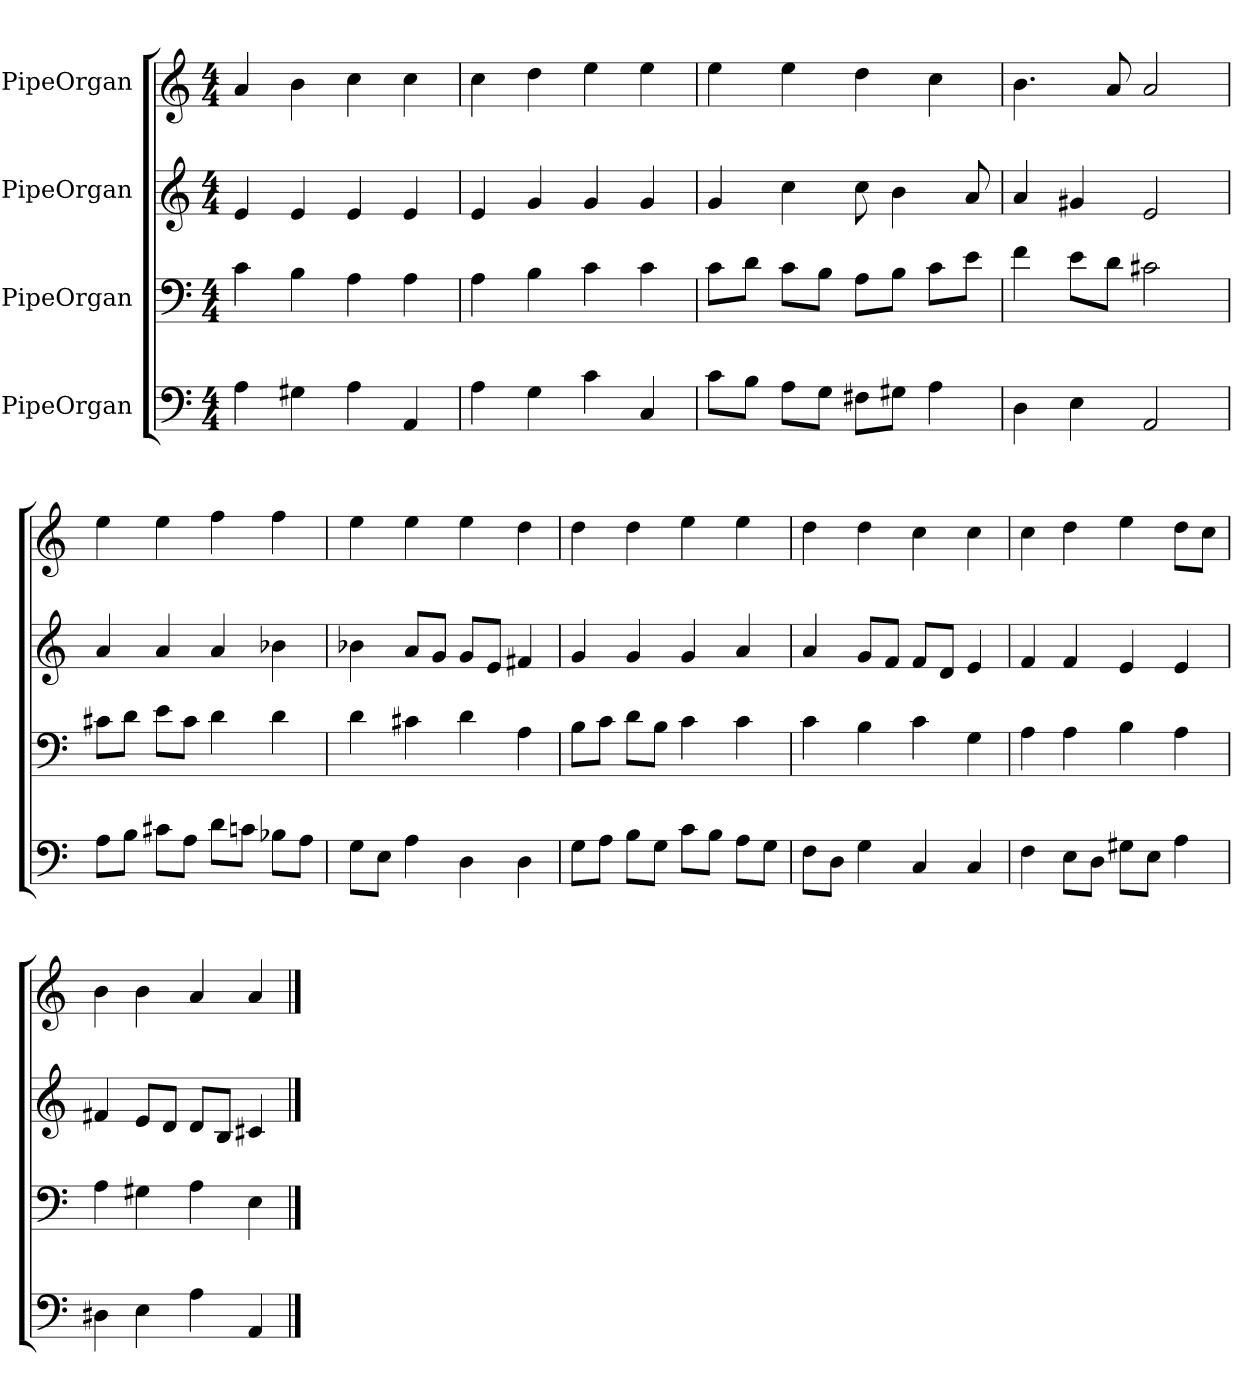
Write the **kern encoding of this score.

**kern	**kern	**kern	**kern
*part4	*part3	*part2	*part1
*staff4	*staff3	*staff2	*staff1
*I"PipeOrgan	*I"PipeOrgan	*I"PipeOrgan	*I"PipeOrgan
*clefF4	*clefF4	*clefG2	*clefG2
*k[]	*k[]	*k[]	*k[]
*a:	*a:	*a:	*a:
*M4/4	*M4/4	*M4/4	*M4/4
*MM60	*MM60	*MM60	*MM60
=	=	=	=
4A	4c	4e	4a
4G#X	4B	4e	4b
4A	4A	4e	4cc
4AA	4A	4e	4cc
=	=	=	=
4A	4A	4e	4cc
4G	4B	4g	4dd
4c	4c	4g	4ee
4C	4c	4g	4ee
=	=	=	=
8c\L	8c\L	4g	4ee
8B\J	8d\J	.	.
8A\L	8c\L	4cc	4ee
8G\J	8B\J	.	.
8F#X\L	8A\L	8cc	4dd
8G#X\J	8B\J	4b	.
4A	8c\L	.	4cc
.	8e\J	8a	.
=	=	=	=
4D	4f	4a	4.b
4E	8e\L	4g#X	.
.	8d\J	.	8a
2AA	2c#X	2e	2a
=	=	=	=
8A\L	8c#X\L	4a	4ee
8B\J	8d\J	.	.
8c#X\L	8e\L	4a	4ee
8A\J	8c#\J	.	.
8d\L	4d	4a	4ff
8cn\J	.	.	.
8B-X\L	4d	4b-X	4ff
8A\J	.	.	.
=	=	=	=
8G\L	4d	4b-X	4ee
8E\J	.	.	.
4A	4c#X	8a/L	4ee
.	.	8g/J	.
4D	4d	8g/L	4ee
.	.	8e/J	.
4D	4A	4f#X	4dd
=	=	=	=
8G\L	8B\L	4g	4dd
8A\J	8c\J	.	.
8B\L	8d\L	4g	4dd
8G\J	8B\J	.	.
8c\L	4c	4g	4ee
8B\J	.	.	.
8A\L	4c	4a	4ee
8G\J	.	.	.
=	=	=	=
8F\L	4c	4a	4dd
8D\J	.	.	.
4G	4B	8g/L	4dd
.	.	8f/J	.
4C	4c	8f/L	4cc
.	.	8d/J	.
4C	4G	4e	4cc
=	=	=	=
4F	4A	4f	4cc
8E\L	4A	4f	4dd
8D\J	.	.	.
8G#X\L	4B	4e	4ee
8E\J	.	.	.
4A	4A	4e	8dd\L
.	.	.	8cc\J
=	=	=	=
4D#X	4A	4f#X	4b
4E	4G#X	8e/L	4b
.	.	8d/J	.
4A	4A	8d/L	4a
.	.	8B/J	.
4AA	4E	4c#X	4a
==	==	==	==
*-	*-	*-	*-
